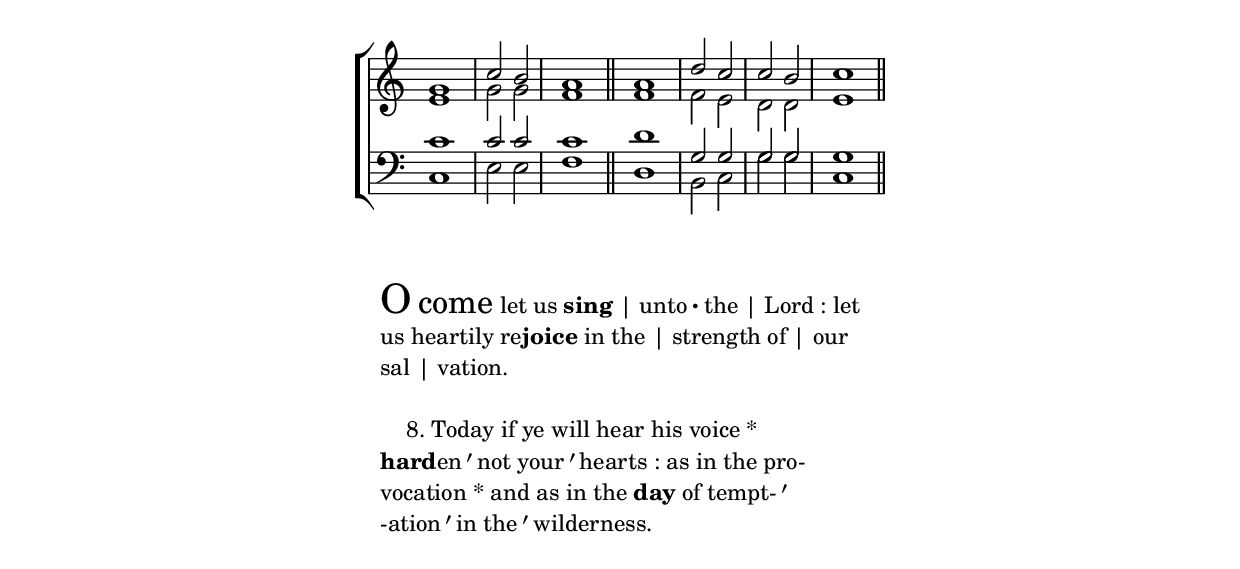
%% DO NOT EDIT this file manually; it is automatically
%% generated from LSR http://lsr.dsi.unimi.it
%% Make any changes in LSR itself, or in Documentation/snippets/new/ ,
%% and then run scripts/auxiliar/makelsr.py
%%
%% This file is in the public domain.
\version "2.17.6"

\header {
  lsrtags = "template, vocal-music"

  texidoc = "
This template shows one way of setting out an Anglican psalm chant. It
also shows how the verses may be added as stand-alone text under the
music.  The two verses are coded in different styles to demonstrate
more possibilities.

"
  doctitle = "Anglican psalm template"
} % begin verbatim


SopranoMusic = \relative g' {
  g1 | c2 b | a1 | \bar "||"
  a1 | d2 c | c b | c1 | \bar "||"
}

AltoMusic = \relative c' {
  e1 | g2 g | f1 |
  f1 | f2 e | d d | e1 |
}

TenorMusic = \relative a {
  c1 | c2 c | c1 |
  d1 | g,2 g | g g | g1 |
}

BassMusic =  \relative c {
  c1 | e2 e | f1 |
  d1 | b2 c | g' g | c,1 |
}

global = {
  \time 2/2
}

dot = \markup {
  \raise #0.7 \musicglyph #"dots.dot"
}

tick = \markup {
  \raise #1 \fontsize #-5 \musicglyph #"scripts.rvarcomma"
}

% Use markup to center the chant on the page
\markup {
  \fill-line {
    \score {  % centered
      <<
        \new ChoirStaff <<
          \new Staff <<
            \global
            \clef "treble"
            \new Voice = "Soprano" <<
              \voiceOne
              \SopranoMusic
            >>
            \new Voice = "Alto" <<
              \voiceTwo
              \AltoMusic
            >>
          >>
          \new Staff <<
            \clef "bass"
            \global
            \new Voice = "Tenor" <<
              \voiceOne
              \TenorMusic
            >>
            \new Voice = "Bass" <<
              \voiceTwo
              \BassMusic
            >>
          >>
        >>
      >>
      \layout {
        \context {
          \Score
          \override SpacingSpanner.base-shortest-duration = #(ly:make-moment 1 2)
        }
        \context {
          \Staff
          \remove "Time_signature_engraver"
        }
      }
    }  % End score
  }
}  % End markup

\markup {
  \fill-line {
    \column {
      \left-align {
        \null \null \null
        \line {
          \fontsize #5 O
          \fontsize #3 come
          let us \bold sing | unto \dot the | Lord : let
        }
        \line {
          us heartily
          \concat { re \bold joice }
          in the | strength of | our
        }
        \line {
          sal | vation.
        }
        \null
        \line {
          \hspace #2.5 8. Today if ye will hear his voice *
        }
        \line {
          \concat { \bold hard en }
          \tick not your \tick hearts : as in the pro-
        }
        \line {
          vocation * and as in the \bold day of tempt- \tick
        }
        \line {
          -ation \tick in the \tick wilderness.
        }
      }
    }
  }
}
